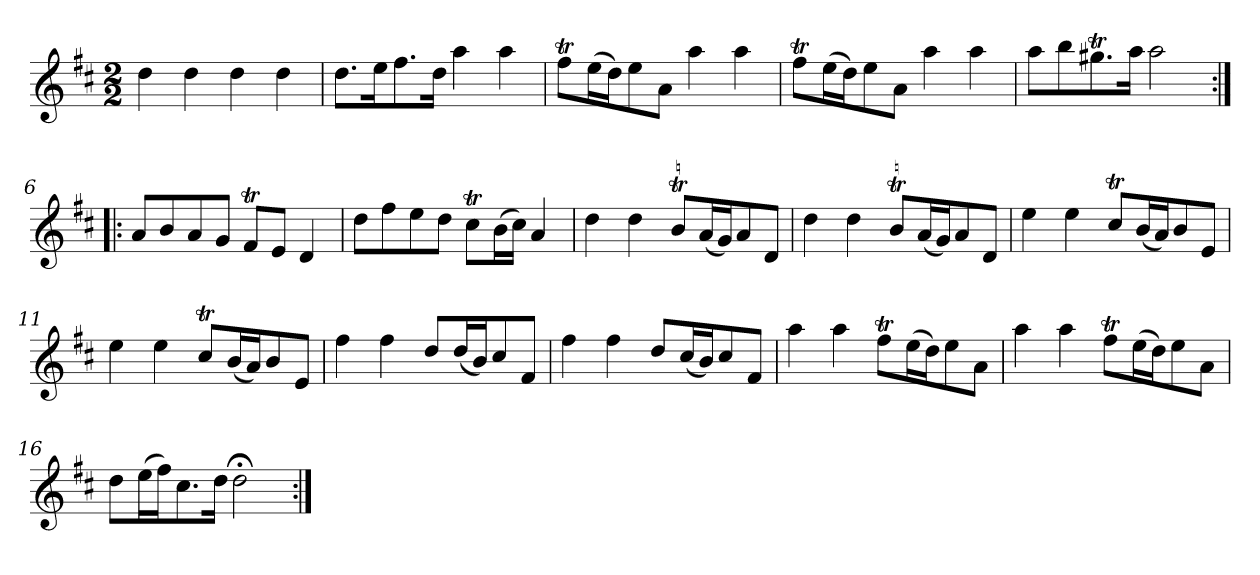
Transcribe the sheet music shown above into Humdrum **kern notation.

**kern
*part1
*staff1
*clefG2
*k[f#c#]
*D:
*M2/2
*MM120
=1
4dd
4dd
4dd
4dd
=2
8.dd\L
16ee\K
8.ff#\
16dd\Jk
4aa
4aa
=3
8ff#t\L
(16ee\L
16dd\J)
8ee\
8a\J
4aa
4aa
=4
8ff#t\L
(16ee\L
16dd\J)
8ee\
8a\J
4aa
4aa
=5
8aa\L
8bb\
8.gg#Xt\
16aa\Jk
2aa
=6:|!|:
8a/L
8b/
8a/
8g/J
8f#t/L
8e/J
4d
=7
8dd\L
8ff#\
8ee\
8dd\J
8cc#t\L
(16b\L
16cc#\JJ)
4a
=8
4dd
4dd
8bt/L
(16a/L
16g/J)
8a/
8d/J
=9
4dd
4dd
8bt/L
(16a/L
16g/J)
8a/
8d/J
=10
4ee
4ee
8cc#t/L
(16b/L
16a/J)
8b/
8e/J
=11
4ee
4ee
8cc#t/L
(16b/L
16a/J)
8b/
8e/J
=12
4ff#
4ff#
8dd/L
(16dd/L
16b/J)
8cc#/
8f#/J
=13
4ff#
4ff#
8dd/L
(16cc#/L
16b/J)
8cc#/
8f#/J
=14
4aa
4aa
8ff#t\L
(16ee\L
16dd\J)
8ee\
8a\J
=15
4aa
4aa
8ff#t\L
(16ee\L
16dd\J)
8ee\
8a\J
=16
8dd\L
(16ee\L
16ff#\J)
8.cc#\
16dd\Jk
2dd;<
=:|!
*-
